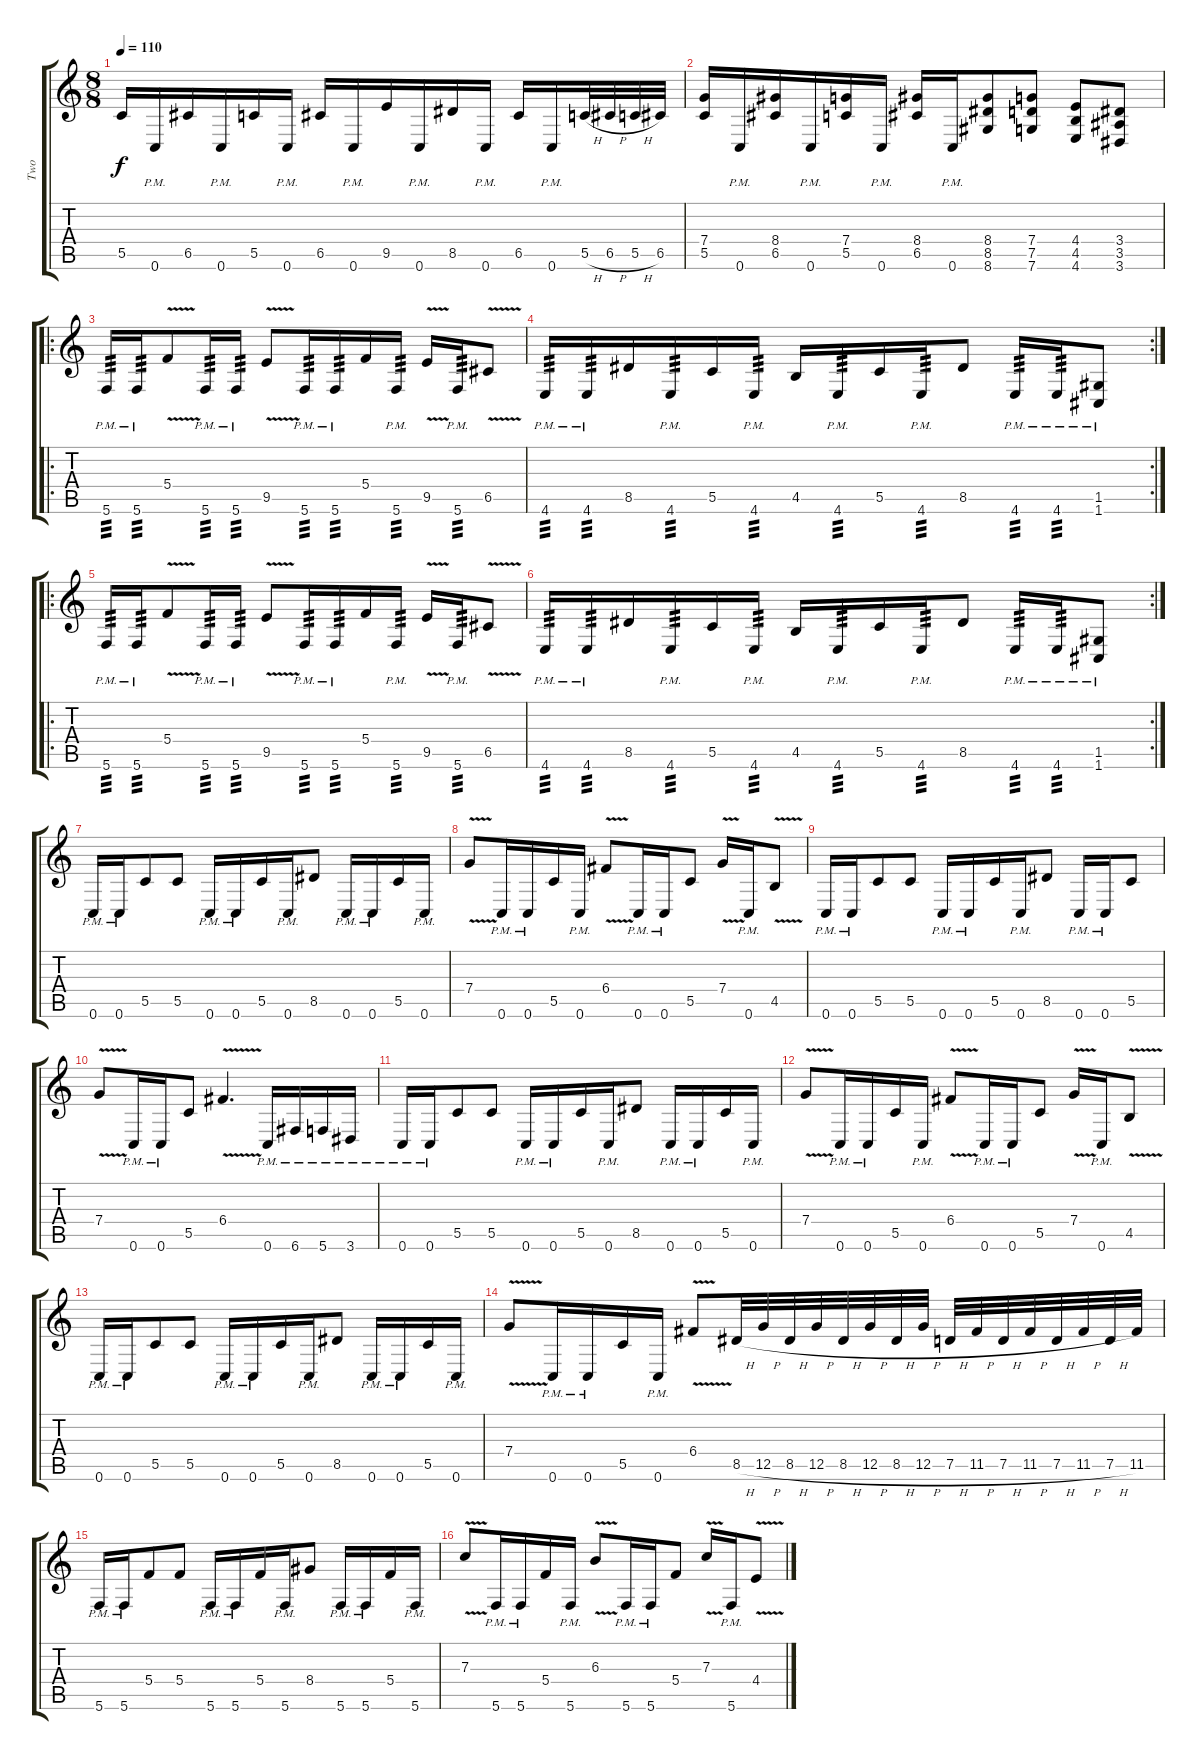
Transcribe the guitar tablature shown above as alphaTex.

\track ("Two" "Two") {instrument distortionguitar}
\staff {score tabs}
\tuning (D4 A3 F3 C3 G2 C2) {hide}
\ts (8 8)
\tempo 110
\clef g2
\ks c
5.5.16{dy f} 0.6{pm}.16 6.5.16 0.6{pm}.16 5.5.16 0.6{pm}.16 6.5.16 0.6{pm}.16 9.5.16 0.6{pm}.16 8.5.16 0.6{pm}.16 6.5.16 0.6{pm}.16 5.5{h}.32 6.5{h}.32 5.5{h}.32 6.5.32 |
(7.4 5.5).16 0.6{pm}.16 (8.4 6.5).16 0.6{pm}.16 (7.4 5.5).16 0.6{pm}.16 (8.4 6.5).16 0.6{pm}.16 (8.4 8.5 8.6).8 (7.4 7.5 7.6).8 (4.4 4.5 4.6).8 (3.4 3.5 3.6).8 |
\ro
5.6{pm}.16{tp 3} 5.6{pm}.16{tp 3} 5.4{v}.8 5.6{pm}.16{tp 3} 5.6{pm}.16{tp 3} 9.5{v}.8 5.6{pm}.16{tp 3} 5.6{pm}.16{tp 3} 5.4.16 5.6{pm}.16{tp 3} 9.5{v}.16 5.6{pm}.16{tp 3} 6.5{v}.8 |
\rc 2
4.6{pm}.16{tp 3} 4.6{pm}.16{tp 3} 8.5.16 4.6{pm}.16{tp 3} 5.5.16 4.6{pm}.16{tp 3} 4.5.16 4.6{pm}.16{tp 3} 5.5.16 4.6{pm}.16{tp 3} 8.5.8 4.6{pm}.16{tp 3} 4.6{pm}.16{tp 3} (1.5{pm} 1.6{pm}).8 |
\ro
5.6{pm}.16{tp 3} 5.6{pm}.16{tp 3} 5.4{v}.8 5.6{pm}.16{tp 3} 5.6{pm}.16{tp 3} 9.5{v}.8 5.6{pm}.16{tp 3} 5.6{pm}.16{tp 3} 5.4.16 5.6{pm}.16{tp 3} 9.5{v}.16 5.6{pm}.16{tp 3} 6.5{v}.8 |
\rc 2
4.6{pm}.16{tp 3} 4.6{pm}.16{tp 3} 8.5.16 4.6{pm}.16{tp 3} 5.5.16 4.6{pm}.16{tp 3} 4.5.16 4.6{pm}.16{tp 3} 5.5.16 4.6{pm}.16{tp 3} 8.5.8 4.6{pm}.16{tp 3} 4.6{pm}.16{tp 3} (1.5{pm} 1.6{pm}).8 |
0.6{pm}.16 0.6{pm}.16 5.5.8 5.5.8 0.6{pm}.16 0.6{pm}.16 5.5.16 0.6{pm}.16 8.5.8 0.6{pm}.16 0.6{pm}.16 5.5.16 0.6{pm}.16 |
7.4{v}.8 0.6{pm}.16 0.6{pm}.16 5.5.16 0.6{pm}.16 6.4{v}.8 0.6{pm}.16 0.6{pm}.16 5.5.8 7.4{v}.16 0.6{pm}.16 4.5{v}.8 |
0.6{pm}.16 0.6{pm}.16 5.5.8 5.5.8 0.6{pm}.16 0.6{pm}.16 5.5.16 0.6{pm}.16 8.5.8 0.6{pm}.16 0.6{pm}.16 5.5.8 |
7.4{v}.8 0.6{pm}.16 0.6{pm}.16 5.5.8 6.4{v}.4{d} 0.6{pm}.16 6.6{pm}.16 5.6{pm}.16 3.6{pm}.16 |
0.6{pm}.16 0.6{pm}.16 5.5.8 5.5.8 0.6{pm}.16 0.6{pm}.16 5.5.16 0.6{pm}.16 8.5.8 0.6{pm}.16 0.6{pm}.16 5.5.16 0.6{pm}.16 |
7.4{v}.8 0.6{pm}.16 0.6{pm}.16 5.5.16 0.6{pm}.16 6.4{v}.8 0.6{pm}.16 0.6{pm}.16 5.5.8 7.4{v}.16 0.6{pm}.16 4.5{v}.8 |
0.6{pm}.16 0.6{pm}.16 5.5.8 5.5.8 0.6{pm}.16 0.6{pm}.16 5.5.16 0.6{pm}.16 8.5.8 0.6{pm}.16 0.6{pm}.16 5.5.16 0.6{pm}.16 |
7.4{v}.8 0.6{pm}.16 0.6{pm}.16 5.5.16 0.6{pm}.16 6.4{v}.8 8.5{h}.32 12.5{h}.32 8.5{h}.32 12.5{h}.32 8.5{h}.32 12.5{h}.32 8.5{h}.32 12.5{h}.32 7.5{h}.32 11.5{h}.32 7.5{h}.32 11.5{h}.32 7.5{h}.32 11.5{h}.32 7.5{h}.32 11.5.32 |
5.6{pm}.16 5.6{pm}.16 5.4.8 5.4.8 5.6{pm}.16 5.6{pm}.16 5.4.16 5.6{pm}.16 8.4.8 5.6{pm}.16 5.6{pm}.16 5.4.16 5.6{pm}.16 |
7.3{v}.8 5.6{pm}.16 5.6{pm}.16 5.4.16 5.6{pm}.16 6.3{v}.8 5.6{pm}.16 5.6{pm}.16 5.4.8 7.3{v}.16 5.6{pm}.16 4.4{v}.8
